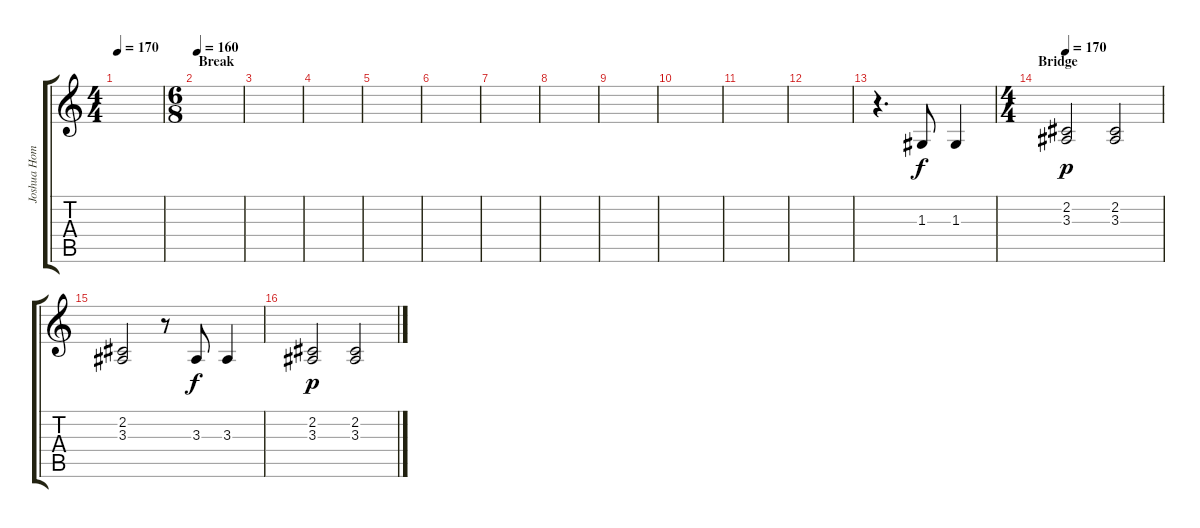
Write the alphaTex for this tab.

\track ("Joshua Homme - vocals" "Joshua Hom") {instrument lead6voice}
\staff {score tabs}
\tuning (E4 B3 G3 D3 A2 E2) {hide}
\ts (4 4)
\tempo 170
\clef g2
\ks c
|
\ts (6 8)
\section ("" "Break")
\tempo 160
|
|
|
|
|
|
|
|
|
|
|
r.4{d} 1.3.8 1.3.4 |
\ts (4 4)
\section ("" "Bridge")
\tempo 170
(2.2 3.3).2{dy p} (2.2 3.3).2 |
(2.2 3.3).2 r.8 3.3.8{dy f} 3.3.4 |
(2.2 3.3).2{dy p} (2.2 3.3).2
